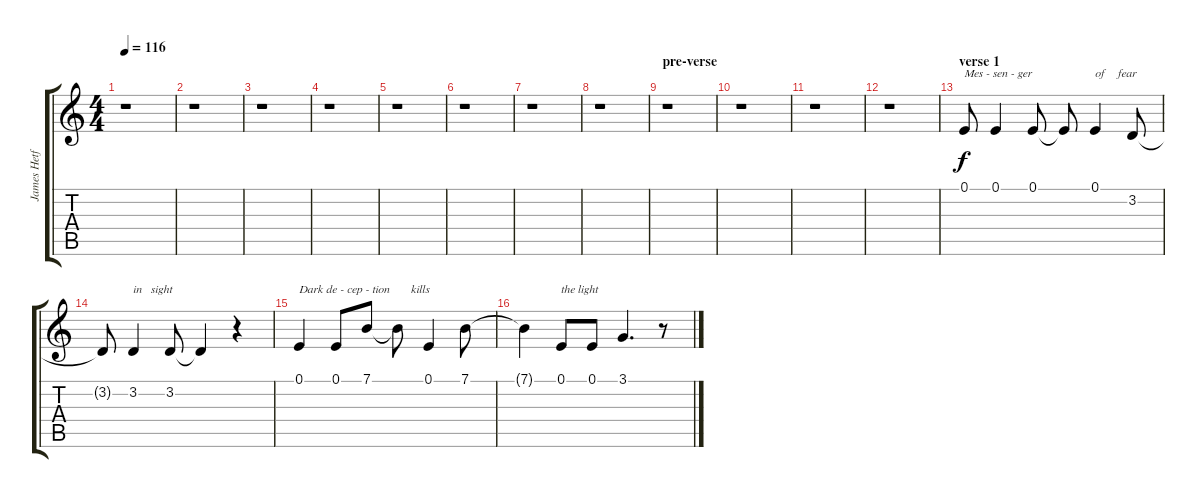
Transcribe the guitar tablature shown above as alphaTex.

\track ("James Hetfeild (Vocals)" "James Hetf") {instrument sopranosax}
\staff {score tabs}
\tuning (E4 B3 G3 D3 A2 D2) {hide}
\ts (4 4)
\tempo 116
\clef g2
\ks c
r.1{dy f} |
r.1 |
r.1 |
r.1 |
r.1 |
r.1 |
r.1 |
r.1 |
\section ("" "pre-verse")
r.1 |
r.1 |
r.1 |
r.1 |
\section ("" "verse 1")
0.1.8{txt "Mes - sen - ger "} 0.1.4 0.1.8 0.1{t}.8 0.1.4{txt "of    fear "} 3.2.8 |
3.2{t}.8 3.2.4{txt "in   sight"} 3.2.8 3.2{t}.4 r.4 |
0.1.4{txt "Dark de - cep - tion       kills "} 0.1.8 7.1.8 7.1{t}.8 0.1.4 7.1.8 |
7.1{t}.4 0.1.8{txt "the light"} 0.1.8 3.1.4{d} r.8
